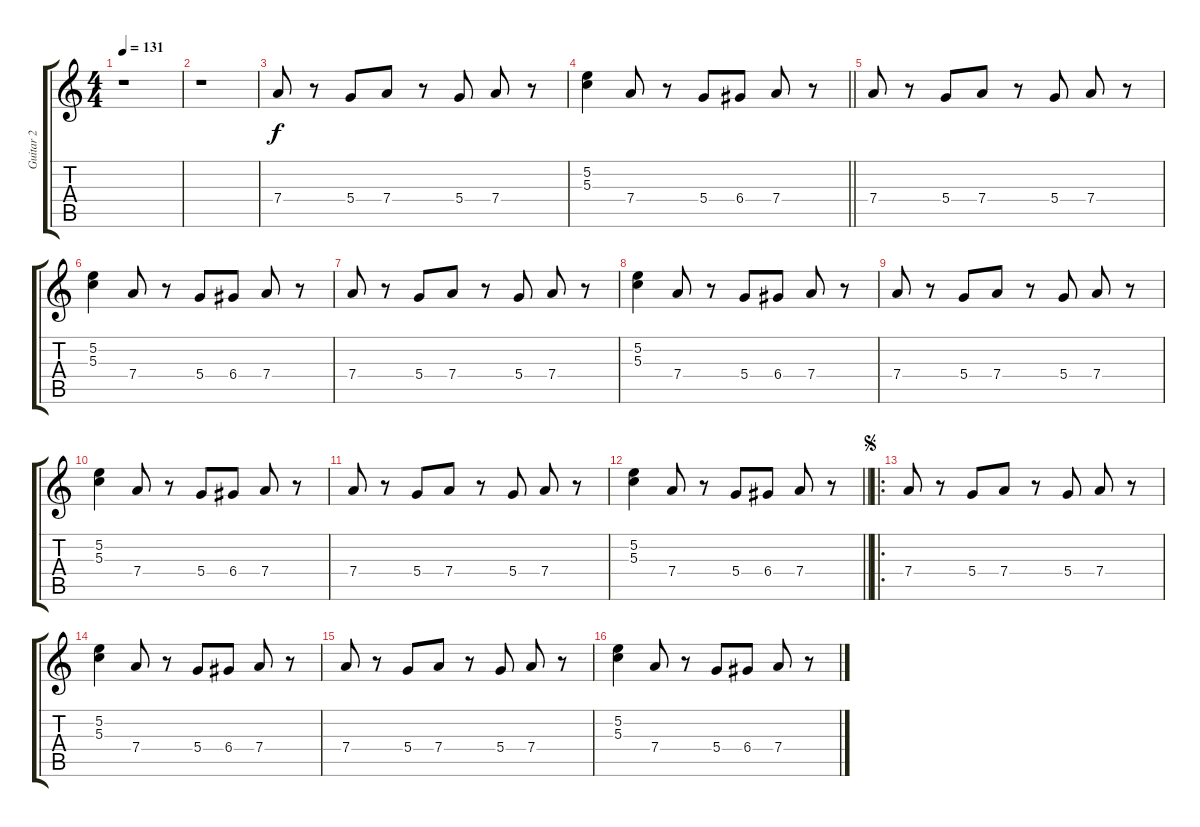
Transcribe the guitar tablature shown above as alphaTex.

\track ("Guitar 2" "Guitar 2") {instrument electricguitarclean}
\staff {score tabs}
\tuning (E4 B3 G3 D3 A2 E2) {hide}
\ts (4 4)
\tempo 131
\clef g2
\ks c
r.1{dy f instrument electricguitarclean} |
r.1 |
7.4.8 r.8 5.4.8 7.4.8 r.8 5.4.8 7.4.8 r.8 |
\barLineRight lightlight
(5.2 5.3).4 7.4.8 r.8 5.4.8 6.4.8 7.4.8 r.8 |
7.4.8 r.8 5.4.8 7.4.8 r.8 5.4.8 7.4.8 r.8 |
(5.2 5.3).4 7.4.8 r.8 5.4.8 6.4.8 7.4.8 r.8 |
7.4.8 r.8 5.4.8 7.4.8 r.8 5.4.8 7.4.8 r.8 |
(5.2 5.3).4 7.4.8 r.8 5.4.8 6.4.8 7.4.8 r.8 |
7.4.8 r.8 5.4.8 7.4.8 r.8 5.4.8 7.4.8 r.8 |
(5.2 5.3).4 7.4.8 r.8 5.4.8 6.4.8 7.4.8 r.8 |
7.4.8 r.8 5.4.8 7.4.8 r.8 5.4.8 7.4.8 r.8 |
\barLineRight lightlight
(5.2 5.3).4 7.4.8 r.8 5.4.8 6.4.8 7.4.8 r.8 |
\ro
\jump segno
7.4.8 r.8 5.4.8 7.4.8 r.8 5.4.8 7.4.8 r.8 |
(5.2 5.3).4 7.4.8 r.8 5.4.8 6.4.8 7.4.8 r.8 |
7.4.8 r.8 5.4.8 7.4.8 r.8 5.4.8 7.4.8 r.8 |
(5.2 5.3).4 7.4.8 r.8 5.4.8 6.4.8 7.4.8 r.8
